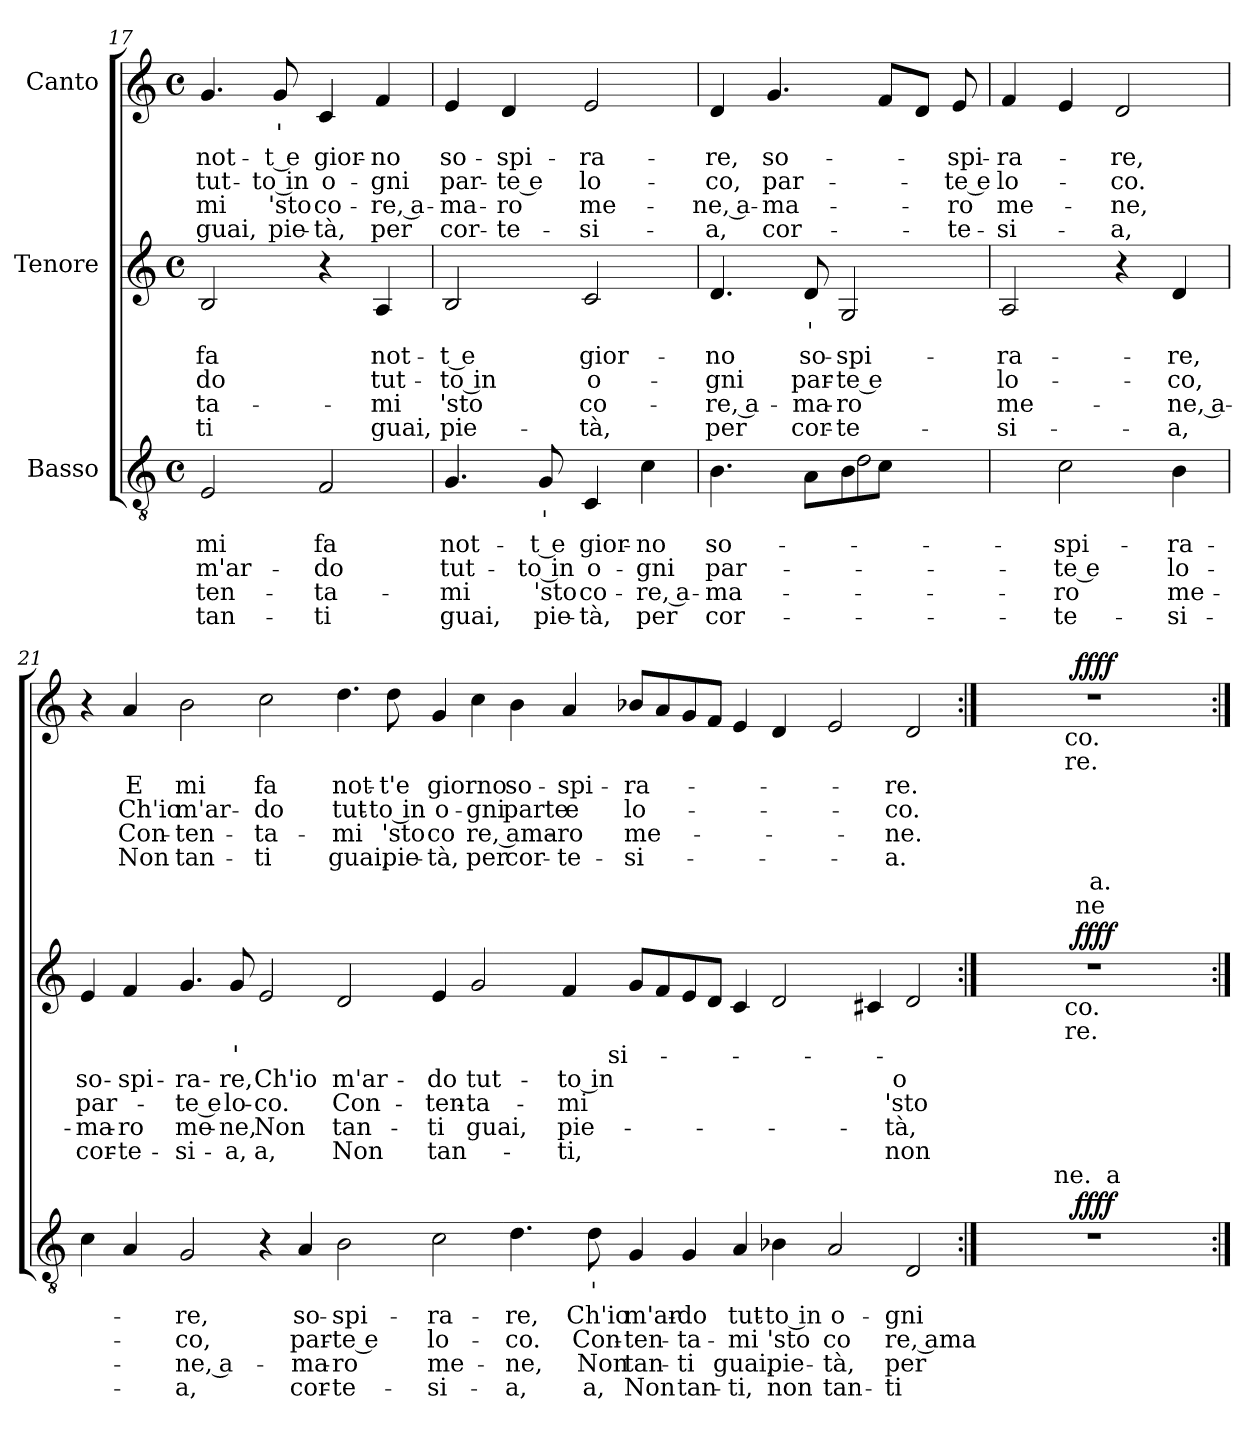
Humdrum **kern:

**kern	**text	**text	**text	**text	**text	**dynam	**kern	**text	**text	**text	**text	**text	**dynam	**kern	**text	**text	**text	**text	**text	**dynam
*part3	*part3	*part3	*part3	*part3	*part3	*part3	*part2	*part2	*part2	*part2	*part2	*part2	*part2	*part1	*part1	*part1	*part1	*part1	*part1	*part1
*staff3	*staff3	*staff3	*staff3	*staff3	*staff3	*staff3	*staff2	*staff2	*staff2	*staff2	*staff2	*staff2	*staff2	*staff1	*staff1	*staff1	*staff1	*staff1	*staff1	*staff1
*I"Basso	*	*	*	*	*	*	*I"Tenore	*	*	*	*	*	*	*I"Canto	*	*	*	*	*	*
*clefGv2	*	*	*	*	*	*	*clefG2	*	*	*	*	*	*	*clefG2	*	*	*	*	*	*
*k[]	*	*	*	*	*	*	*k[]	*	*	*	*	*	*	*k[]	*	*	*	*	*	*
*C:	*	*	*	*	*	*	*C:	*	*	*	*	*	*	*C:	*	*	*	*	*	*
*M4/4	*	*	*	*	*	*	*M4/4	*	*	*	*	*	*	*M4/4	*	*	*	*	*	*
*met(c)	*	*	*	*	*	*	*met(c)	*	*	*	*	*	*	*met(c)	*	*	*	*	*	*
=17	=17	=17	=17	=17	=17	=17	=17	=17	=17	=17	=17	=17	=17	=17	=17	=17	=17	=17	=17	=17
!	!	!LO:LY:b	!LO:LY:b	!LO:LY:b	!LO:LY:b	!	!	!	!LO:LY:b	!LO:LY:b	!LO:LY:b	!LO:LY:b	!	!	!	!LO:LY:b	!LO:LY:b	!LO:LY:b	!LO:LY:b	!
2E/	.	mi	m'ar-	-ten-	tan-	.	2B/	.	fa	-do	-ta-	-ti	.	4.g/	.	not-	tut-	-mi	guai,	.
!	!	!	!	!	!	!	!	!	!	!	!	!	!	!	!LO:LY:b:rj	!LO:LY:b:rj	!LO:LY:b:rj	!LO:LY:b:rj	!LO:LY:b:rj	!
.	.	.	.	.	.	.	.	.	.	.	.	.	.	8g/	-'	-t e	-to in	'sto	pie-	.
!	!	!LO:LY:b	!LO:LY:b	!LO:LY:b	!LO:LY:b	!	!	!	!	!	!	!	!	!	!	!LO:LY:b	!LO:LY:b	!LO:LY:b	!LO:LY:b	!
2F/	.	fa	-do	-ta-	-ti	.	4r	.	.	.	.	.	.	4c/	.	gior-	o-	co-	-tà,	.
!	!	!	!	!	!	!	!	!	!LO:LY:b	!LO:LY:b	!LO:LY:b	!LO:LY:b	!	!	!	!LO:LY:b	!LO:LY:b	!LO:LY:b	!LO:LY:b	!
.	.	.	.	.	.	.	4A/	.	not-	tut-	-mi	guai,	.	4f/	.	-no	-gni	-re, a-	per	.
=18!	=18!	=18!	=18!	=18!	=18!	=18!	=18!	=18!	=18!	=18!	=18!	=18!	=18!	=18!	=18!	=18!	=18!	=18!	=18!	=18!
!	!	!LO:LY:b	!LO:LY:b	!LO:LY:b	!LO:LY:b	!	!	!	!LO:LY:b	!LO:LY:b	!LO:LY:b	!LO:LY:b	!	!	!	!LO:LY:b	!LO:LY:b	!LO:LY:b	!LO:LY:b	!
4.G/	.	not-	tut-	-mi	guai,	.	2B/	.	-t e	-to in	'sto	pie-	.	4e/	.	so-	par-	-ma-	cor-	.
!	!	!	!	!	!	!	!	!	!	!	!	!	!	!	!	!LO:LY:b	!LO:LY:b	!LO:LY:b	!LO:LY:b	!
.	.	.	.	.	.	.	.	.	.	.	.	.	.	4d/	.	-spi-	-te e	-ro	-te-	.
!	!LO:LY:b:rj	!LO:LY:b:rj	!LO:LY:b:rj	!LO:LY:b:rj	!LO:LY:b:rj	!	!	!	!	!	!	!	!	!	!	!	!	!	!	!
8G/	-'	-t e	-to in	'sto	pie-	.	.	.	.	.	.	.	.	.	.	.	.	.	.	.
!	!	!LO:LY:b	!LO:LY:b	!LO:LY:b	!LO:LY:b	!	!	!	!LO:LY:b	!LO:LY:b	!LO:LY:b	!LO:LY:b	!	!	!	!LO:LY:b	!LO:LY:b	!LO:LY:b	!LO:LY:b	!
4C/	.	gior-	o-	co-	-tà,	.	2c/	.	gior-	o-	co-	-tà,	.	2e/	.	-ra-	lo-	me-	-si-	.
!	!	!LO:LY:b	!LO:LY:b	!LO:LY:b	!LO:LY:b	!	!	!	!	!	!	!	!	!	!	!	!	!	!	!
4c\	.	-no	-gni	-re, a-	per	.	.	.	.	.	.	.	.	.	.	.	.	.	.	.
=19!	=19!	=19!	=19!	=19!	=19!	=19!	=19!	=19!	=19!	=19!	=19!	=19!	=19!	=19!	=19!	=19!	=19!	=19!	=19!	=19!
!	!	!LO:LY:b	!LO:LY:b	!LO:LY:b	!LO:LY:b	!	!	!	!LO:LY:b	!LO:LY:b	!LO:LY:b	!LO:LY:b	!	!	!	!LO:LY:b	!LO:LY:b	!LO:LY:b	!LO:LY:b	!
*^	*	*	*	*	*	*	*	*	*	*	*	*	*	*	*	*	*	*	*	*
4.B\	2ryy	.	so-	par-	-ma-	cor-	.	4.d/	.	-no	-gni	-re, a-	per	.	4d/	.	-re,	-co,	-ne, a-	-a,	.
!	!	!	!	!	!	!	!	!	!	!	!	!	!	!	!	!	!LO:LY:b	!LO:LY:b	!LO:LY:b	!LO:LY:b	!
.	.	.	.	.	.	.	.	.	.	.	.	.	.	.	4.g/	.	so-	par-	-ma-	cor-	.
!	!	!	!	!	!	!	!	!	!LO:LY:b:rj	!LO:LY:b:rj	!LO:LY:b:rj	!LO:LY:b:rj	!LO:LY:b:rj	!	!	!	!	!	!	!	!
8A\L	.	.	.	.	.	.	.	8d/	-'	so-	par-	-ma-	cor-	.	.	.	.	.	.	.	.
!	!	!	!	!	!	!	!	!	!	!LO:LY:b	!LO:LY:b	!LO:LY:b	!LO:LY:b	!	!	!	!	!	!	!	!
8B\	2d\	.	.	.	.	.	.	2G/	.	-spi-	-te e	-ro	-te-	.	.	.	.	.	.	.	.
8c\J	.	.	.	.	.	.	.	.	.	.	.	.	.	.	8f/L	.	.	.	.	.	.
4ryy	.	.	.	.	.	.	.	.	.	.	.	.	.	.	8d/J	.	.	.	.	.	.
!	!	!	!	!	!	!	!	!	!	!	!	!	!	!	!	!	!LO:LY:b	!LO:LY:b	!LO:LY:b	!LO:LY:b	!
.	.	.	.	.	.	.	.	.	.	.	.	.	.	.	8e/	.	-spi-	-te e	-ro	-te-	.
*v	*v	*	*	*	*	*	*	*	*	*	*	*	*	*	*	*	*	*	*	*	*
=20!	=20!	=20!	=20!	=20!	=20!	=20!	=20!	=20!	=20!	=20!	=20!	=20!	=20!	=20!	=20!	=20!	=20!	=20!	=20!	=20!
!	!	!	!	!	!	!	!	!	!LO:LY:b	!LO:LY:b	!LO:LY:b	!LO:LY:b	!	!	!	!LO:LY:b	!LO:LY:b	!LO:LY:b	!LO:LY:b	!
4ryy	.	.	.	.	.	.	2A/	.	-ra-	lo-	me-	-si-	.	4f/	.	-ra-	lo-	me-	-si-	.
!	!	!LO:LY:b	!LO:LY:b	!LO:LY:b	!LO:LY:b	!	!	!	!	!	!	!	!	!	!	!	!	!	!	!
2c\	.	-spi-	-te e	-ro	-te-	.	.	.	.	.	.	.	.	4e/	.	.	.	.	.	.
!	!	!	!	!	!	!	!	!	!	!	!	!	!	!	!	!LO:LY:b	!LO:LY:b	!LO:LY:b	!LO:LY:b	!
.	.	.	.	.	.	.	4r	.	.	.	.	.	.	2d/	.	-re,	-co.	-ne,	-a,	.
!	!	!LO:LY:b	!LO:LY:b	!LO:LY:b	!LO:LY:b	!	!	!	!LO:LY:b	!LO:LY:b	!LO:LY:b	!LO:LY:b	!	!	!	!	!	!	!	!
4B\	.	-ra-	lo-	me-	-si-	.	4d/	.	-re,	-co,	-ne, a-	-a,	.	.	.	.	.	.	.	.
!!LO:PB:g=z
=21!	=21!	=21!	=21!	=21!	=21!	=21!	=21!	=21!	=21!	=21!	=21!	=21!	=21!	=21!	=21!	=21!	=21!	=21!	=21!	=21!
!	!	!	!	!	!	!	!	!	!LO:LY:b	!LO:LY:b	!LO:LY:b	!LO:LY:b	!	!	!	!	!	!	!	!
4c\	.	.	.	.	.	.	4e/	.	so-	par-	-ma-	cor-	.	4r	.	.	.	.	.	.
!	!	!	!	!	!	!	!	!	!LO:LY:b	!	!LO:LY:b	!LO:LY:b	!	!	!LO:LY:b	!LO:LY:b	!LO:LY:b	!LO:LY:b	!	!
4A/	.	.	.	.	.	.	4f/	.	-spi-	.	-ro	-te-	.	4a/	E	Ch'io	Con-	Non	.	.
!	!	!LO:LY:b	!LO:LY:b	!LO:LY:b	!LO:LY:b	!	!	!	!LO:LY:b	!LO:LY:b	!LO:LY:b	!LO:LY:b	!	!	!LO:LY:b	!LO:LY:b	!LO:LY:b	!LO:LY:b	!	!
2G/	.	-re,	-co,	-ne, a-	-a,	.	4.g/	.	-ra-	-te e	me-	-si-	.	2b\	mi	m'ar-	-ten-	tan-	.	.
!	!	!	!	!	!	!	!	!LO:LY:b:rj	!LO:LY:b:rj	!LO:LY:b:rj	!LO:LY:b:rj	!LO:LY:b:rj	!	!	!	!	!	!	!	!
.	.	.	.	.	.	.	8g/	'	-re,	lo-	-ne,	-a,	.	.	.	.	.	.	.	.
!	!	!	!	!	!	!	!	!	!LO:LY:b	!LO:LY:b	!LO:LY:b	!LO:LY:b	!	!	!LO:LY:b	!LO:LY:b	!LO:LY:b	!LO:LY:b	!	!
4r	.	.	.	.	.	.	2e/	.	Ch'io	-co.	Non	a,	.	2cc\	fa	-do	-ta-	-ti	.	.
!	!	!LO:LY:b	!LO:LY:b	!LO:LY:b	!LO:LY:b	!	!	!	!	!	!	!	!	!	!	!	!	!	!	!
4A/	.	so-	par-	-ma-	cor-	.	.	.	.	.	.	.	.	.	.	.	.	.	.	.
!	!	!LO:LY:b	!LO:LY:b	!LO:LY:b	!LO:LY:b	!	!	!	!LO:LY:b	!LO:LY:b	!LO:LY:b	!LO:LY:b	!	!	!LO:LY:b	!LO:LY:b	!LO:LY:b	!LO:LY:b	!	!
2B\	.	-spi-	-te e	-ro	-te-	.	2d/	.	m'ar-	Con-	tan-	Non	.	4.dd\	not-	tut-	-mi	guai,	.	.
!	!	!	!	!	!	!	!	!	!	!	!	!	!	!	!LO:LY:b	!LO:LY:b	!LO:LY:b	!LO:LY:b	!	!
.	.	.	.	.	.	.	.	.	.	.	.	.	.	8dd\	-t'e	-to in	'sto	pie-	.	.
!	!	!LO:LY:b	!LO:LY:b	!LO:LY:b	!LO:LY:b	!	!	!	!LO:LY:b	!LO:LY:b	!LO:LY:b	!LO:LY:b	!	!	!LO:LY:b	!LO:LY:b	!LO:LY:b	!LO:LY:b	!	!
2c\	.	-ra-	lo-	me-	-si-	.	4e/	.	-do	-ten-	-ti	tan-	.	4g/	giorno	o-	co	-tà,	.	.
!	!	!	!	!	!	!	!	!	!LO:LY:b	!LO:LY:b	!LO:LY:b	!	!	!	!	!LO:LY:b	!LO:LY:b	!LO:LY:b	!	!
.	.	.	.	.	.	.	2g/	.	tut-	-ta-	guai,	.	.	4cc\	.	-gni	re, ama-	per	.	.
!	!	!LO:LY:b	!LO:LY:b	!LO:LY:b	!LO:LY:b	!	!	!	!	!	!	!	!	!	!LO:LY:b	!LO:LY:b	!	!LO:LY:b	!	!
4.d\	.	-re,	-co.	-ne,	-a,	.	.	.	.	.	.	.	.	4b\	so-	parte	.	cor-	.	.
!	!	!	!	!	!	!	!	!	!LO:LY:b	!LO:LY:b	!LO:LY:b	!LO:LY:b	!	!	!LO:LY:b	!LO:LY:b	!LO:LY:b	!LO:LY:b	!	!
.	.	.	.	.	.	.	4f/	.	-to in	-mi	pie-	-ti,	.	4a/	-spi-	e	-ro	-te-	.	.
!	!LO:LY:b:rj	!LO:LY:b:rj	!LO:LY:b:rj	!LO:LY:b:rj	!LO:LY:b:rj	!	!	!	!	!	!	!	!	!	!	!	!	!	!	!
8d\	'	Ch'io	Con-	Non	a,	.	.	.	.	.	.	.	.	.	.	.	.	.	.	.
!	!	!LO:LY:b	!LO:LY:b	!LO:LY:b	!LO:LY:b	!	!	!LO:LY:b	!	!	!	!	!	!	!LO:LY:b	!LO:LY:b	!LO:LY:b	!LO:LY:b	!	!
4G/	.	m'ar-	-ten-	tan-	Non	.	8g/L	si-	.	.	.	.	.	8b-X/L	-ra-	lo-	me-	-si-	.	.
.	.	.	.	.	.	.	8f/	.	.	.	.	.	.	8a/	.	.	.	.	.	.
!	!	!LO:LY:b	!LO:LY:b	!LO:LY:b	!LO:LY:b	!	!	!	!	!	!	!	!	!	!	!	!	!	!	!
4G/	.	-do	-ta-	-ti	tan-	.	8e/	.	.	.	.	.	.	8g/	.	.	.	.	.	.
.	.	.	.	.	.	.	8d/J	.	.	.	.	.	.	8f/J	.	.	.	.	.	.
!	!	!LO:LY:b	!LO:LY:b	!LO:LY:b	!LO:LY:b	!	!	!	!	!	!	!	!	!	!	!	!	!	!	!
4A/	.	tut-	-mi	guai,	-ti,	.	4c/	.	.	.	.	.	.	4e/	.	.	.	.	.	.
!	!	!LO:LY:b	!LO:LY:b	!LO:LY:b	!LO:LY:b	!	!	!	!	!	!	!	!	!	!	!	!	!	!	!
4B-\	.	-to in	'sto	pie-	non	.	2d/	.	.	.	.	.	.	4d/	.	.	.	.	.	.
!	!	!LO:LY:b	!LO:LY:b	!LO:LY:b	!LO:LY:b	!	!	!	!	!	!	!	!	!	!	!	!	!	!	!
2A/	.	o-	co	-tà,	tan-	.	.	.	.	.	.	.	.	2e/	.	.	.	.	.	.
.	.	.	.	.	.	.	4c#X/	.	.	.	.	.	.	.	.	.	.	.	.	.
!	!	!LO:LY:b	!LO:LY:b	!LO:LY:b	!LO:LY:b	!	!	!	!LO:LY:b	!LO:LY:b	!LO:LY:b	!LO:LY:b	!	!	!LO:LY:b	!LO:LY:b	!LO:LY:b	!LO:LY:b	!	!
2D/	.	-gni	re, ama-	per	-ti	.	2d/	.	o-	'sto	-tà,	non	.	2d/	-re.	-co.	-ne.	-a.	.	.
=22:|!	=22:|!	=22:|!	=22:|!	=22:|!	=22:|!	=22:|!	=22:|!	=22:|!	=22:|!	=22:|!	=22:|!	=22:|!	=22:|!	=22:|!	=22:|!	=22:|!	=22:|!	=22:|!	=22:|!	=22:|!
*^	*	*	*	*	*	*	*^	*	*	*	*	*	*	*^	*	*	*	*	*	*
*	*^	*	*	*	*	*	*	*	*^	*	*	*	*	*	*	*	*^	*	*	*	*	*	*
*	*	*^	*	*	*	*	*	*	*	*	*^	*	*	*	*	*	*	*	*	*	*	*	*	*	*	*
1r	3ryy	3ryy	3..ryy	.	.	.	.	.	.	1r	3ryy	3ryy	3ryy	.	.	.	.	.	.	1r	3ryy	3ryy	.	.	.	.	.	.
.	12...ryy	12ryy	.	.	.	.	.	.	.	.	12...ryy	12.ryy	6ryy	.	.	.	.	.	.	.	12...ryy	12.ryy	.	.	.	.	.	.
.	.	96ryy	.	.	.	.	.	.	.	.	.	.	.	.	.	.	.	.	.	.	.	.	.	.	.	.	.	.
!	!	!LO:TX:a:t=ne.	!	!	!	!	!	!	!	!	!	!	!	!	!	!	!	!	!	!	!	!	!	!	!	!	!	!
.	.	3ryy	.	.	.	.	.	.	.	.	.	.	.	.	.	.	.	.	.	.	.	.	.	.	.	.	.	.
!	!	!	!	!	!	!	!	!	!	!	!	!	!	!	!	!	!	!	!	!	!	!LO:TX:b:t=co.	!	!	!	!	!	!
!	!	!	!	!	!	!	!	!	!	!	!	!	!	!	!	!	!	!	!	!	!	!LO:TX:b:t=re.	!	!	!	!	!	!
!	!	!	!	!	!	!	!	!	!	!	!	!LO:TX:b:t=co.	!	!	!	!	!	!	!	!	!	!	!	!	!	!	!	!
!	!	!	!	!	!	!	!	!	!	!	!	!LO:TX:b:t=re.	!	!	!	!	!	!	!	!	!	!	!	!	!	!	!	!
.	.	.	.	.	.	.	.	.	.	.	.	3ryy	.	.	.	.	.	.	.	.	.	3ryy	.	.	.	.	.	.
!	!	!	!	!	!	!	!	!	!	!	!LO:TX:a:t=ne	!	!	!	!	!	!	!	!	!	!	!	!	!	!	!	!	!
!	!	!	!	!	!	!	!	!	!LO:DY:b	!	!	!	!	!	!	!	!	!	!LO:DY:b	!	!	!	!	!	!	!	!	!LO:DY:b
.	3ryy	.	.	.	.	.	.	.	ffff	.	3ryy	.	.	.	.	.	.	.	ffff	.	3ryy	.	.	.	.	.	.	ffff
.	.	.	.	.	.	.	.	.	.	.	.	.	48ryy	.	.	.	.	.	.	.	.	.	.	.	.	.	.	.
!	!	!	!	!	!	!	!	!	!	!	!	!	!LO:TX:a:t=a.	!	!	!	!	!	!	!	!	!	!	!	!	!	!	!
.	.	.	.	.	.	.	.	.	.	.	.	.	3ryy	.	.	.	.	.	.	.	.	.	.	.	.	.	.	.
!	!	!	!LO:TX:a:t=a	!	!	!	!	!	!	!	!	!	!	!	!	!	!	!	!	!	!	!	!	!	!	!	!	!
.	.	.	3ryy	.	.	.	.	.	.	.	.	.	.	.	.	.	.	.	.	.	.	.	.	.	.	.	.	.
.	.	6ryy	.	.	.	.	.	.	.	.	.	.	.	.	.	.	.	.	.	.	.	.	.	.	.	.	.	.
.	.	.	.	.	.	.	.	.	.	.	.	6ryy	.	.	.	.	.	.	.	.	.	6ryy	.	.	.	.	.	.
.	6ryy	.	.	.	.	.	.	.	.	.	6ryy	.	.	.	.	.	.	.	.	.	6ryy	.	.	.	.	.	.	.
.	.	.	.	.	.	.	.	.	.	.	.	.	12..ryy	.	.	.	.	.	.	.	.	.	.	.	.	.	.	.
.	.	.	12ryy	.	.	.	.	.	.	.	.	.	.	.	.	.	.	.	.	.	.	.	.	.	.	.	.	.
.	.	24..ryy	.	.	.	.	.	.	.	.	.	.	.	.	.	.	.	.	.	.	.	.	.	.	.	.	.	.
.	.	.	.	.	.	.	.	.	.	.	.	24ryy	.	.	.	.	.	.	.	.	.	24ryy	.	.	.	.	.	.
.	96ryy	.	.	.	.	.	.	.	.	.	96ryy	.	.	.	.	.	.	.	.	.	96ryy	.	.	.	.	.	.	.
*v	*v	*v	*v	*	*	*	*	*	*	*	*	*	*	*	*	*	*	*	*	*v	*v	*v	*	*	*	*	*	*
*	*	*	*	*	*	*	*v	*v	*v	*v	*	*	*	*	*	*	*	*	*	*	*	*	*
=:|!	=:|!	=:|!	=:|!	=:|!	=:|!	=:|!	=:|!	=:|!	=:|!	=:|!	=:|!	=:|!	=:|!	=:|!	=:|!	=:|!	=:|!	=:|!	=:|!	=:|!
*-	*-	*-	*-	*-	*-	*-	*-	*-	*-	*-	*-	*-	*-	*-	*-	*-	*-	*-	*-	*-
